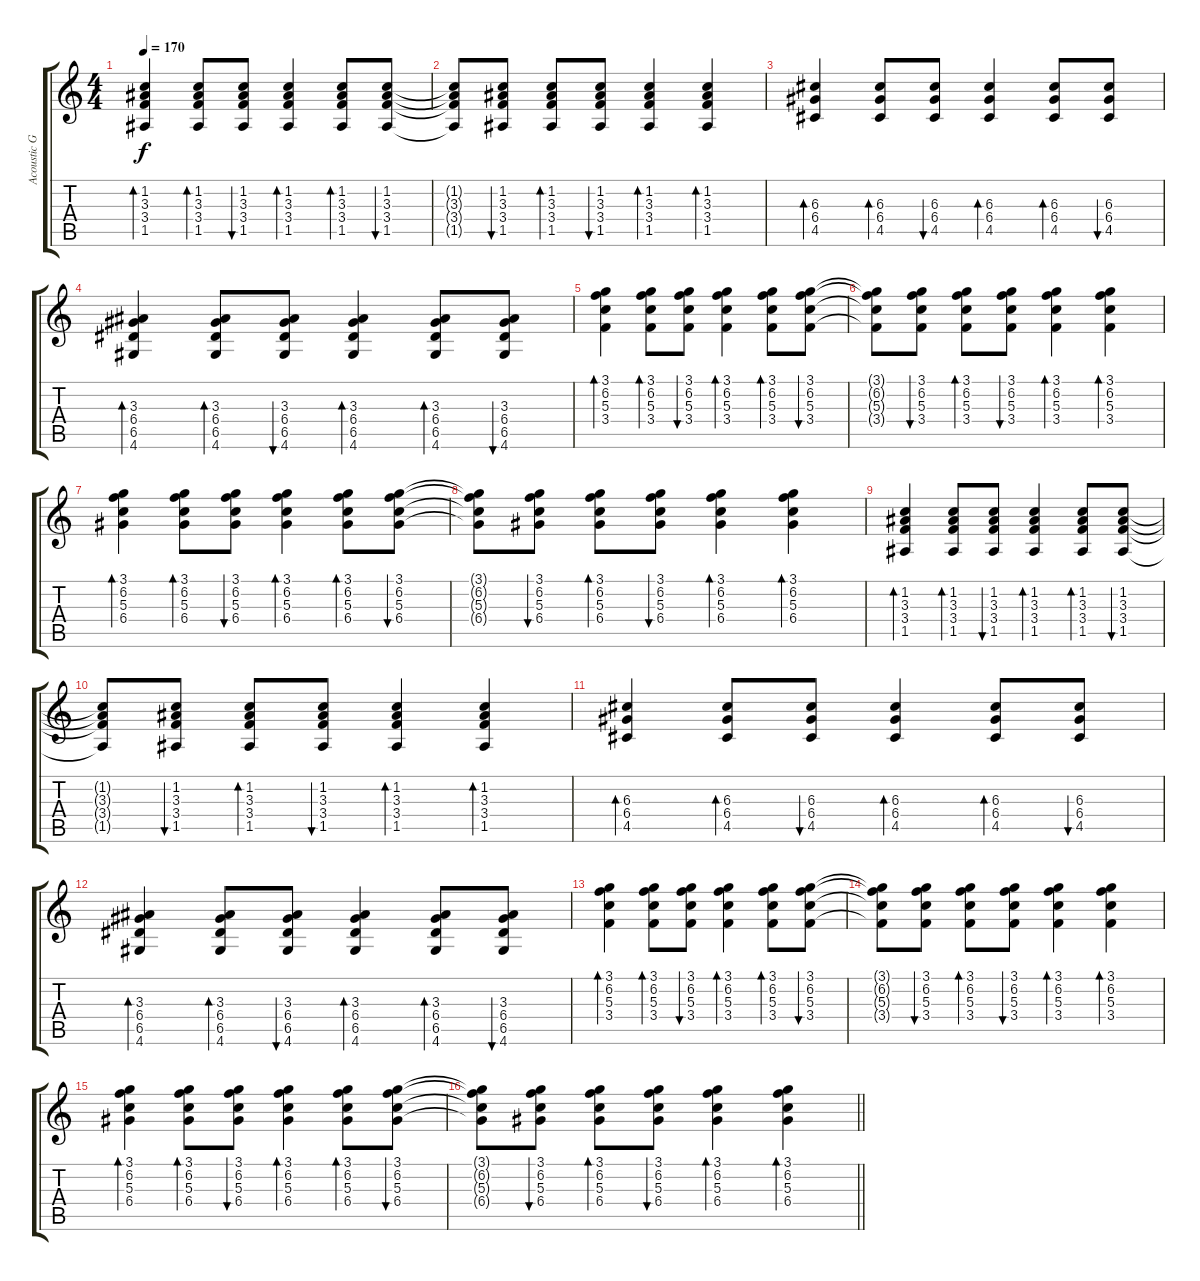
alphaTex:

\track ("Acoustic Guitar" "Acoustic G") {instrument acousticguitarsteel}
\staff {score tabs}
\tuning (E4 B3 G3 D3 A2 E2) {hide}
\ts (4 4)
\tempo 170
\clef g2
\ks c
(1.2 3.3 3.4 1.5).4{bd 120 dy f} (1.2 3.3 3.4 1.5).8{bd 120} (1.2 3.3 3.4 1.5).8{bu 120} (1.2 3.3 3.4 1.5).4{bd 120} (1.2 3.3 3.4 1.5).8{bd 120} (1.2 3.3 3.4 1.5).8{bu 120} |
(1.2{t} 3.3{t} 3.4{t} 1.5{t}).8 (1.2 3.3 3.4 1.5).8{bu 120} (1.2 3.3 3.4 1.5).8{bd 120} (1.2 3.3 3.4 1.5).8{bu 120} (1.2 3.3 3.4 1.5).4{bd 120} (1.2 3.3 3.4 1.5).4{bd 120} |
(6.3 6.4 4.5).4{bd 120} (6.3 6.4 4.5).8{bd 120} (6.3 6.4 4.5).8{bu 120} (6.3 6.4 4.5).4{bd 120} (6.3 6.4 4.5).8{bd 120} (6.3 6.4 4.5).8{bu 120} |
(3.3 6.4 6.5 4.6).4{bd 120} (3.3 6.4 6.5 4.6).8{bd 120} (3.3 6.4 6.5 4.6).8{bu 120} (3.3 6.4 6.5 4.6).4{bd 120} (3.3 6.4 6.5 4.6).8{bd 120} (3.3 6.4 6.5 4.6).8{bu 120} |
(3.1 6.2 5.3 3.4).4{bd 120} (3.1 6.2 5.3 3.4).8{bd 120} (3.1 6.2 5.3 3.4).8{bu 120} (3.1 6.2 5.3 3.4).4{bd 120} (3.1 6.2 5.3 3.4).8{bd 120} (3.1 6.2 5.3 3.4).8{bu 120} |
(3.1{t} 6.2{t} 5.3{t} 3.4{t}).8 (3.1 6.2 5.3 3.4).8{bu 120} (3.1 6.2 5.3 3.4).8{bd 120} (3.1 6.2 5.3 3.4).8{bu 120} (3.1 6.2 5.3 3.4).4{bd 120} (3.1 6.2 5.3 3.4).4{bd 120} |
(3.1 6.2 5.3 6.4).4{bd 120} (3.1 6.2 5.3 6.4).8{bd 120} (3.1 6.2 5.3 6.4).8{bu 120} (3.1 6.2 5.3 6.4).4{bd 120} (3.1 6.2 5.3 6.4).8{bd 120} (3.1 6.2 5.3 6.4).8{bu 120} |
(3.1{t} 6.2{t} 5.3{t} 6.4{t}).8 (3.1 6.2 5.3 6.4).8{bu 120} (3.1 6.2 5.3 6.4).8{bd 120} (3.1 6.2 5.3 6.4).8{bu 120} (3.1 6.2 5.3 6.4).4{bd 120} (3.1 6.2 5.3 6.4).4{bd 120} |
(1.2 3.3 3.4 1.5).4{bd 120} (1.2 3.3 3.4 1.5).8{bd 120} (1.2 3.3 3.4 1.5).8{bu 120} (1.2 3.3 3.4 1.5).4{bd 120} (1.2 3.3 3.4 1.5).8{bd 120} (1.2 3.3 3.4 1.5).8{bu 120} |
(1.2{t} 3.3{t} 3.4{t} 1.5{t}).8 (1.2 3.3 3.4 1.5).8{bu 120} (1.2 3.3 3.4 1.5).8{bd 120} (1.2 3.3 3.4 1.5).8{bu 120} (1.2 3.3 3.4 1.5).4{bd 120} (1.2 3.3 3.4 1.5).4{bd 120} |
(6.3 6.4 4.5).4{bd 120} (6.3 6.4 4.5).8{bd 120} (6.3 6.4 4.5).8{bu 120} (6.3 6.4 4.5).4{bd 120} (6.3 6.4 4.5).8{bd 120} (6.3 6.4 4.5).8{bu 120} |
(3.3 6.4 6.5 4.6).4{bd 120} (3.3 6.4 6.5 4.6).8{bd 120} (3.3 6.4 6.5 4.6).8{bu 120} (3.3 6.4 6.5 4.6).4{bd 120} (3.3 6.4 6.5 4.6).8{bd 120} (3.3 6.4 6.5 4.6).8{bu 120} |
(3.1 6.2 5.3 3.4).4{bd 120} (3.1 6.2 5.3 3.4).8{bd 120} (3.1 6.2 5.3 3.4).8{bu 120} (3.1 6.2 5.3 3.4).4{bd 120} (3.1 6.2 5.3 3.4).8{bd 120} (3.1 6.2 5.3 3.4).8{bu 120} |
(3.1{t} 6.2{t} 5.3{t} 3.4{t}).8 (3.1 6.2 5.3 3.4).8{bu 120} (3.1 6.2 5.3 3.4).8{bd 120} (3.1 6.2 5.3 3.4).8{bu 120} (3.1 6.2 5.3 3.4).4{bd 120} (3.1 6.2 5.3 3.4).4{bd 120} |
(3.1 6.2 5.3 6.4).4{bd 120} (3.1 6.2 5.3 6.4).8{bd 120} (3.1 6.2 5.3 6.4).8{bu 120} (3.1 6.2 5.3 6.4).4{bd 120} (3.1 6.2 5.3 6.4).8{bd 120} (3.1 6.2 5.3 6.4).8{bu 120} |
\barLineRight lightlight
(3.1{t} 6.2{t} 5.3{t} 6.4{t}).8 (3.1 6.2 5.3 6.4).8{bu 120} (3.1 6.2 5.3 6.4).8{bd 120} (3.1 6.2 5.3 6.4).8{bu 120} (3.1 6.2 5.3 6.4).4{bd 120} (3.1 6.2 5.3 6.4).4{bd 120}
